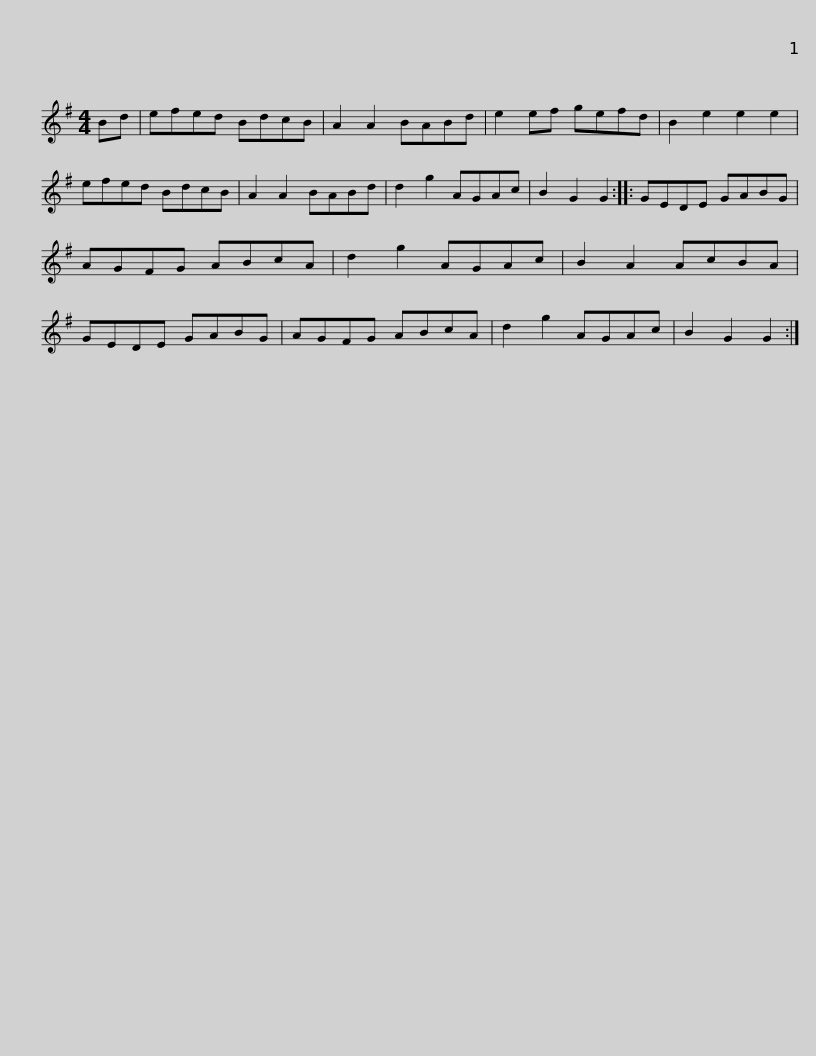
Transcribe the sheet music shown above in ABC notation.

X:1
L:1/8
M:4/4
I:linebreak $
K:G
V:1 treble
V:1
 Bd | efed BdcB | A2 A2 BABd | e2 ef gefd | B2 e2 e2 e2 | %5
 efed BdcB | A2 A2 BABd |$ d2 g2 AGAc | B2 G2 G2 :: GEDE GABG | %10
 AGFG ABcA | d2 g2 AGAc | B2 A2 AcBA |$ GEDE GABG | AGFG ABcA | %15
 d2 g2 AGAc | B2 G2 G2 :| %17
